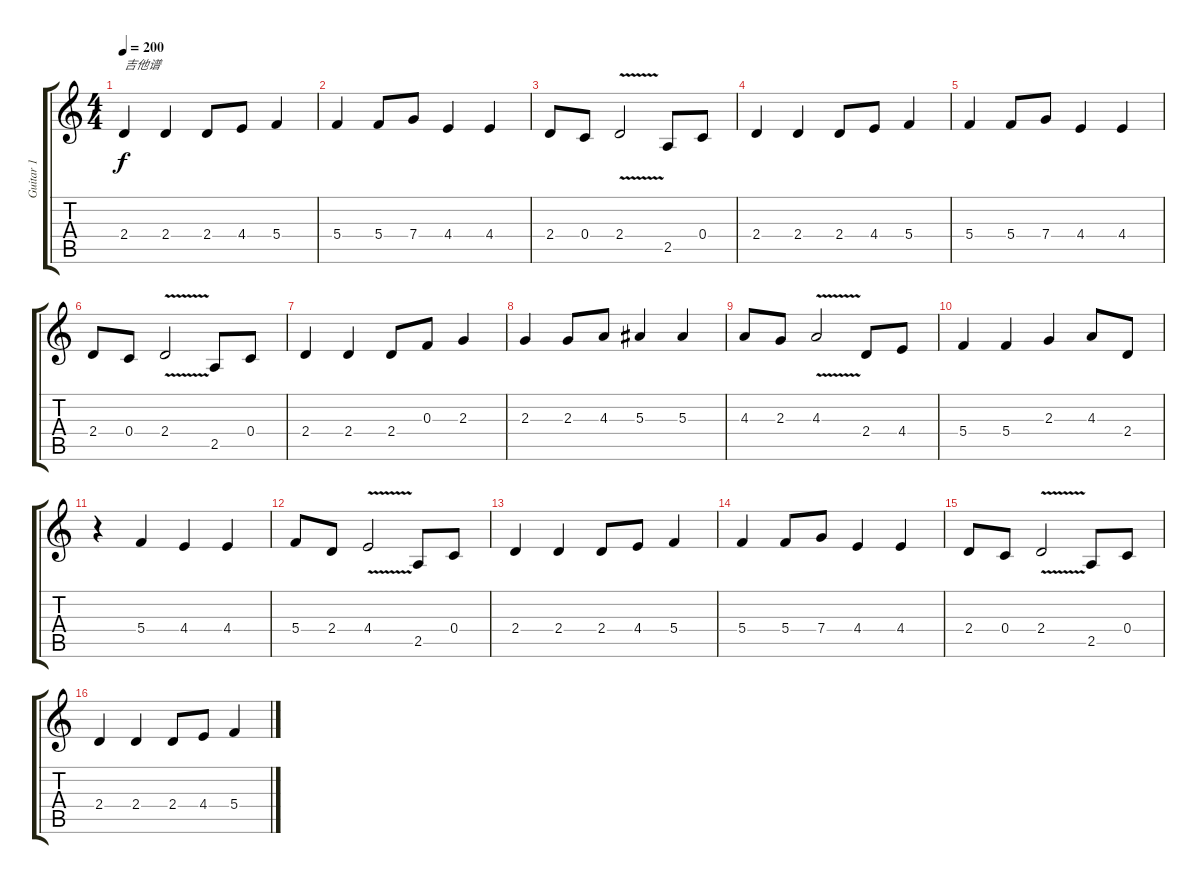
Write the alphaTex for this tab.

\track ("Guitar 1" "Guitar 1") {instrument acousticguitarnylon}
\staff {score tabs}
\tuning (D4 A3 F3 C3 G2 D2) {hide}
\ts (4 4)
\tempo 200
\clef g2
\ks c
2.4.4{txt "吉他谱" dy f instrument acousticguitarnylon} 2.4.4 2.4.8 4.4.8 5.4.4 |
5.4.4 5.4.8 7.4.8 4.4.4 4.4.4 |
2.4.8 0.4.8 2.4{v}.2 2.5.8 0.4.8 |
2.4.4 2.4.4 2.4.8 4.4.8 5.4.4 |
5.4.4 5.4.8 7.4.8 4.4.4 4.4.4 |
2.4.8 0.4.8 2.4{v}.2 2.5.8 0.4.8 |
2.4.4 2.4.4 2.4.8 0.3.8 2.3.4 |
2.3.4 2.3.8 4.3.8 5.3.4 5.3.4 |
4.3.8 2.3.8 4.3{v}.2 2.4.8 4.4.8 |
5.4.4 5.4.4 2.3.4 4.3.8 2.4.8 |
r.4 5.4.4 4.4.4 4.4.4 |
5.4.8 2.4.8 4.4{v}.2 2.5.8 0.4.8 |
2.4.4 2.4.4 2.4.8 4.4.8 5.4.4 |
5.4.4 5.4.8 7.4.8 4.4.4 4.4.4 |
2.4.8 0.4.8 2.4{v}.2 2.5.8 0.4.8 |
2.4.4 2.4.4 2.4.8 4.4.8 5.4.4
